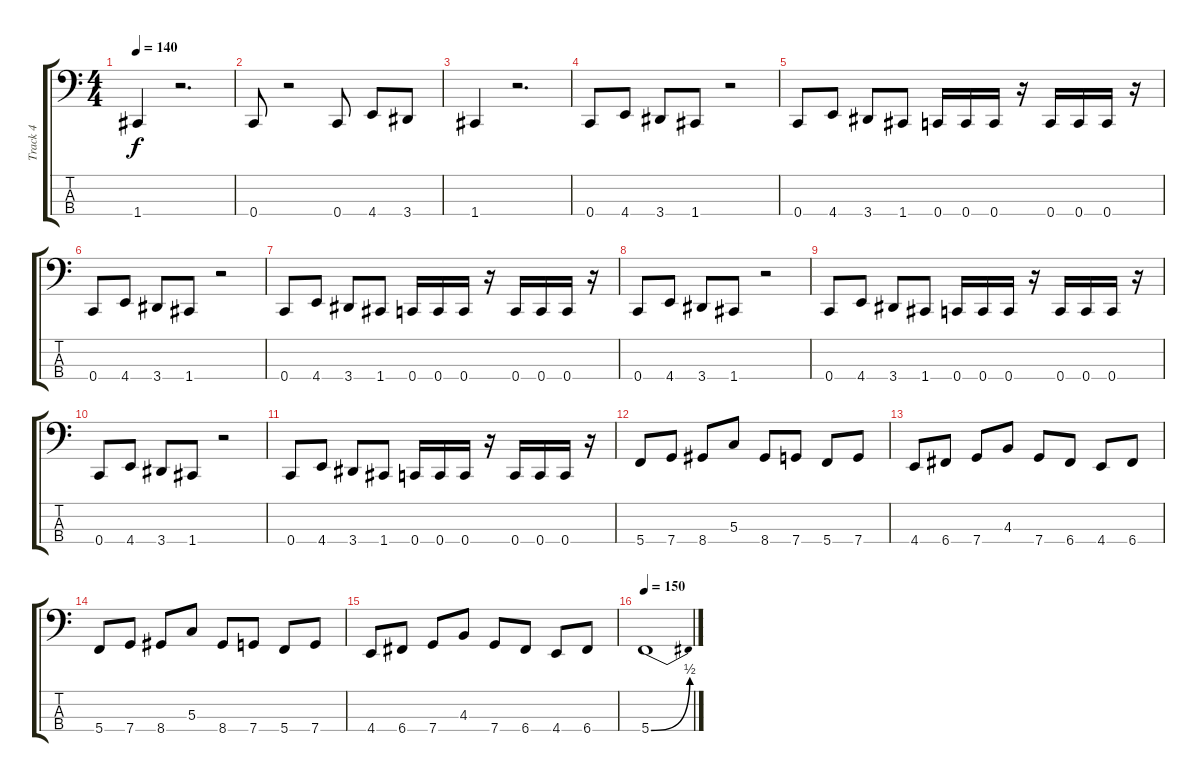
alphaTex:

\track ("Track 4" "Track 4") {instrument electricbasspick}
\staff {score tabs}
\tuning (F2 C2 G1 C1) {hide}
\ts (4 4)
\tempo 140
\clef f4
\ks c
1.4.4{dy f} r.2{d} |
0.4.8 r.2 0.4.8 4.4.8 3.4.8 |
1.4.4 r.2{d} |
0.4.8 4.4.8 3.4.8 1.4.8 r.2 |
0.4.8 4.4.8 3.4.8 1.4.8 0.4.16 0.4.16 0.4.16 r.16 0.4.16 0.4.16 0.4.16 r.16 |
0.4.8 4.4.8 3.4.8 1.4.8 r.2 |
0.4.8 4.4.8 3.4.8 1.4.8 0.4.16 0.4.16 0.4.16 r.16 0.4.16 0.4.16 0.4.16 r.16 |
0.4.8 4.4.8 3.4.8 1.4.8 r.2 |
0.4.8 4.4.8 3.4.8 1.4.8 0.4.16 0.4.16 0.4.16 r.16 0.4.16 0.4.16 0.4.16 r.16 |
0.4.8 4.4.8 3.4.8 1.4.8 r.2 |
0.4.8 4.4.8 3.4.8 1.4.8 0.4.16 0.4.16 0.4.16 r.16 0.4.16 0.4.16 0.4.16 r.16 |
5.4.8 7.4.8 8.4.8 5.3.8 8.4.8 7.4.8 5.4.8 7.4.8 |
4.4.8 6.4.8 7.4.8 4.3.8 7.4.8 6.4.8 4.4.8 6.4.8 |
5.4.8 7.4.8 8.4.8 5.3.8 8.4.8 7.4.8 5.4.8 7.4.8 |
4.4.8 6.4.8 7.4.8 4.3.8 7.4.8 6.4.8 4.4.8 6.4.8 |
\tempo 150
5.4{be (bend 0 0 60 2)}.1
